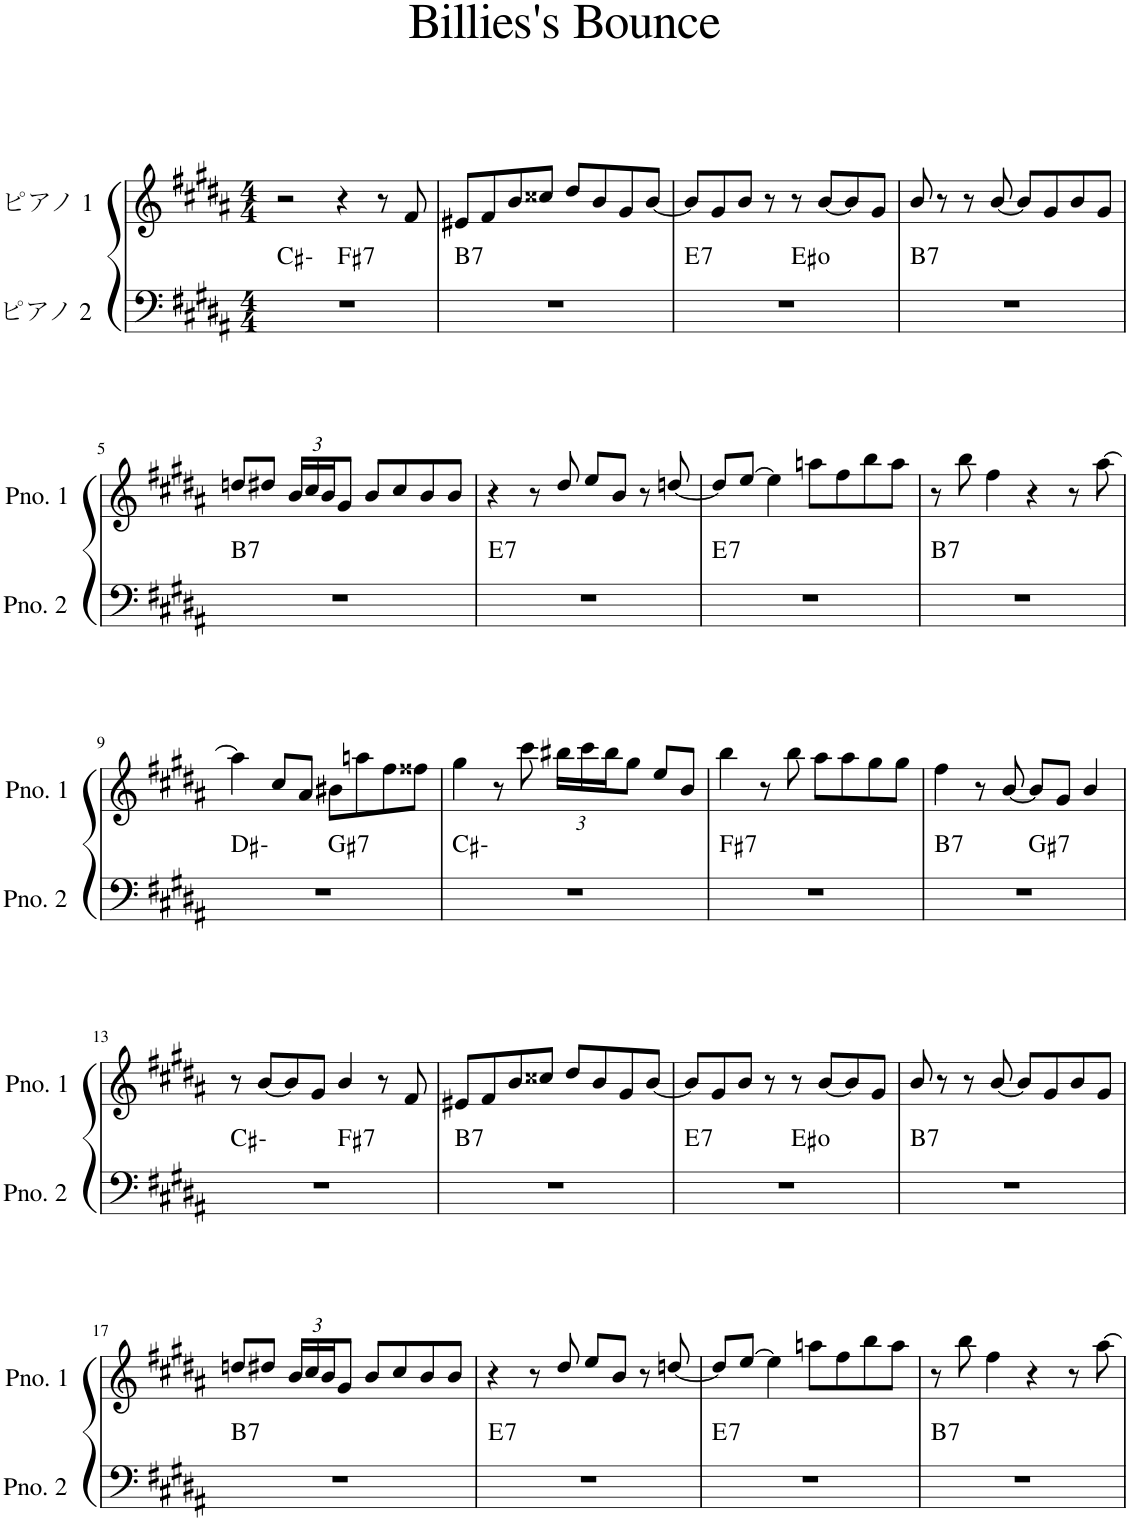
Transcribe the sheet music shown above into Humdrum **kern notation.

**kern	**harte	**kern
*part2	*part2	*part1
*staff2	*	*staff1
*I"ピアノ 2	*	*I"ピアノ 1
*clefF4	*	*clefG2
*k[f#c#g#d#a#]	*	*k[f#c#g#d#a#]
*M4/4	*	*M4/4
=1	=1	=1
*^	*	*
1r	2ryy	C#:min	2r
!	!	!LO:H:kt=7	!
.	2ryy	F#:7	4r
.	.	.	8r
.	.	.	8f#/
=2	=2	=2	=2
!	!	!LO:H:kt=7	!
*v	*v	*	*
1r	B:7	8e#X/L
.	.	8f#/
.	.	8b/
.	.	8cc##X/J
.	.	8dd#/L
.	.	8b/
.	.	8g#/
.	.	[8b/J
=3	=3	=3
!	!LO:H:kt=7	!
*^	*	*
1r	2ryy	E:7	8b/L]
.	.	.	8g#/
.	.	.	8b/J
.	.	.	8r
.	2ryy	E#:dim	8r
.	.	.	[8b/L
.	.	.	8b/]
.	.	.	8g#/J
=4	=4	=4	=4
!	!	!LO:H:kt=7	!
*v	*v	*	*
1r	B:7	8b/
.	.	8r
.	.	8r
.	.	[8b/
.	.	8b/L]
.	.	8g#/
.	.	8b/
.	.	8g#/J
!!LO:LB:g=z
=5	=5	=5
!	!LO:H:kt=7	!
1r	B:7	8ddn/L
.	.	8dd#X/J
*	*	*Xbrackettup
.	.	24b/LL
.	.	24cc#/
.	.	24b/J
.	.	8g#/J
.	.	8b/L
.	.	8cc#/
.	.	8b/
.	.	8b/J
=6	=6	=6
!	!LO:H:kt=7	!
1r	E:7	4r
.	.	8r
.	.	8dd#/
.	.	8ee/L
.	.	8b/J
.	.	8r
.	.	[8ddn/
=7	=7	=7
!	!LO:H:kt=7	!
1r	E:7	8dd/L]
.	.	[8ee/J
.	.	4ee\]
.	.	8aan\L
.	.	8ff#\
.	.	8bb\
.	.	8aa\J
=8	=8	=8
!	!LO:H:kt=7	!
1r	B:7	8r
.	.	8bb\
.	.	4ff#\
.	.	4r
.	.	8r
.	.	[8aa#\
!!LO:LB:g=z
=9	=9	=9
*^	*	*
1r	2ryy	D#:min	4aa#\]
.	.	.	8cc#/L
.	.	.	8a#/J
!	!	!LO:H:kt=7	!
.	2ryy	G#:7	8b#X\L
.	.	.	8aan\
.	.	.	8ff#\
.	.	.	8ff##X\J
*v	*v	*	*
=10	=10	=10
1r	C#:min	4gg#\
.	.	8r
.	.	8ccc#\
.	.	24bb#X\LL
.	.	24ccc#\
.	.	24bb#\J
.	.	8gg#\J
.	.	8ee/L
.	.	8b/J
=11	=11	=11
!	!LO:H:kt=7	!
1r	F#:7	4bb\
.	.	8r
.	.	8bb\
.	.	8aa#\L
.	.	8aa#\
.	.	8gg#\
.	.	8gg#\J
=12	=12	=12
!	!LO:H:kt=7	!
*^	*	*
1r	2ryy	B:7	4ff#\
.	.	.	8r
.	.	.	[8b/
!	!	!LO:H:kt=7	!
.	2ryy	G#:7	8b/L]
.	.	.	8g#/J
.	.	.	4b/
!!LO:LB:g=z
=13	=13	=13	=13
1r	2ryy	C#:min	8r
.	.	.	[8b/L
.	.	.	8b/]
.	.	.	8g#/J
!	!	!LO:H:kt=7	!
.	2ryy	F#:7	4b/
.	.	.	8r
.	.	.	8f#/
=14	=14	=14	=14
!	!	!LO:H:kt=7	!
*v	*v	*	*
1r	B:7	8e#X/L
.	.	8f#/
.	.	8b/
.	.	8cc##X/J
.	.	8dd#/L
.	.	8b/
.	.	8g#/
.	.	[8b/J
=15	=15	=15
!	!LO:H:kt=7	!
*^	*	*
1r	2ryy	E:7	8b/L]
.	.	.	8g#/
.	.	.	8b/J
.	.	.	8r
.	2ryy	E#:dim	8r
.	.	.	[8b/L
.	.	.	8b/]
.	.	.	8g#/J
=16	=16	=16	=16
!	!	!LO:H:kt=7	!
*v	*v	*	*
1r	B:7	8b/
.	.	8r
.	.	8r
.	.	[8b/
.	.	8b/L]
.	.	8g#/
.	.	8b/
.	.	8g#/J
!!LO:LB:g=z
=17	=17	=17
!	!LO:H:kt=7	!
1r	B:7	8ddn/L
.	.	8dd#X/J
.	.	24b/LL
.	.	24cc#/
.	.	24b/J
.	.	8g#/J
.	.	8b/L
.	.	8cc#/
.	.	8b/
.	.	8b/J
=18	=18	=18
!	!LO:H:kt=7	!
1r	E:7	4r
.	.	8r
.	.	8dd#/
.	.	8ee/L
.	.	8b/J
.	.	8r
.	.	[8ddn/
=19	=19	=19
!	!LO:H:kt=7	!
1r	E:7	8dd/L]
.	.	[8ee/J
.	.	4ee\]
.	.	8aan\L
.	.	8ff#\
.	.	8bb\
.	.	8aa\J
=20	=20	=20
!	!LO:H:kt=7	!
1r	B:7	8r
.	.	8bb\
.	.	4ff#\
.	.	4r
.	.	8r
.	.	[8aa#\
=	=	=
*-	*-	*-
